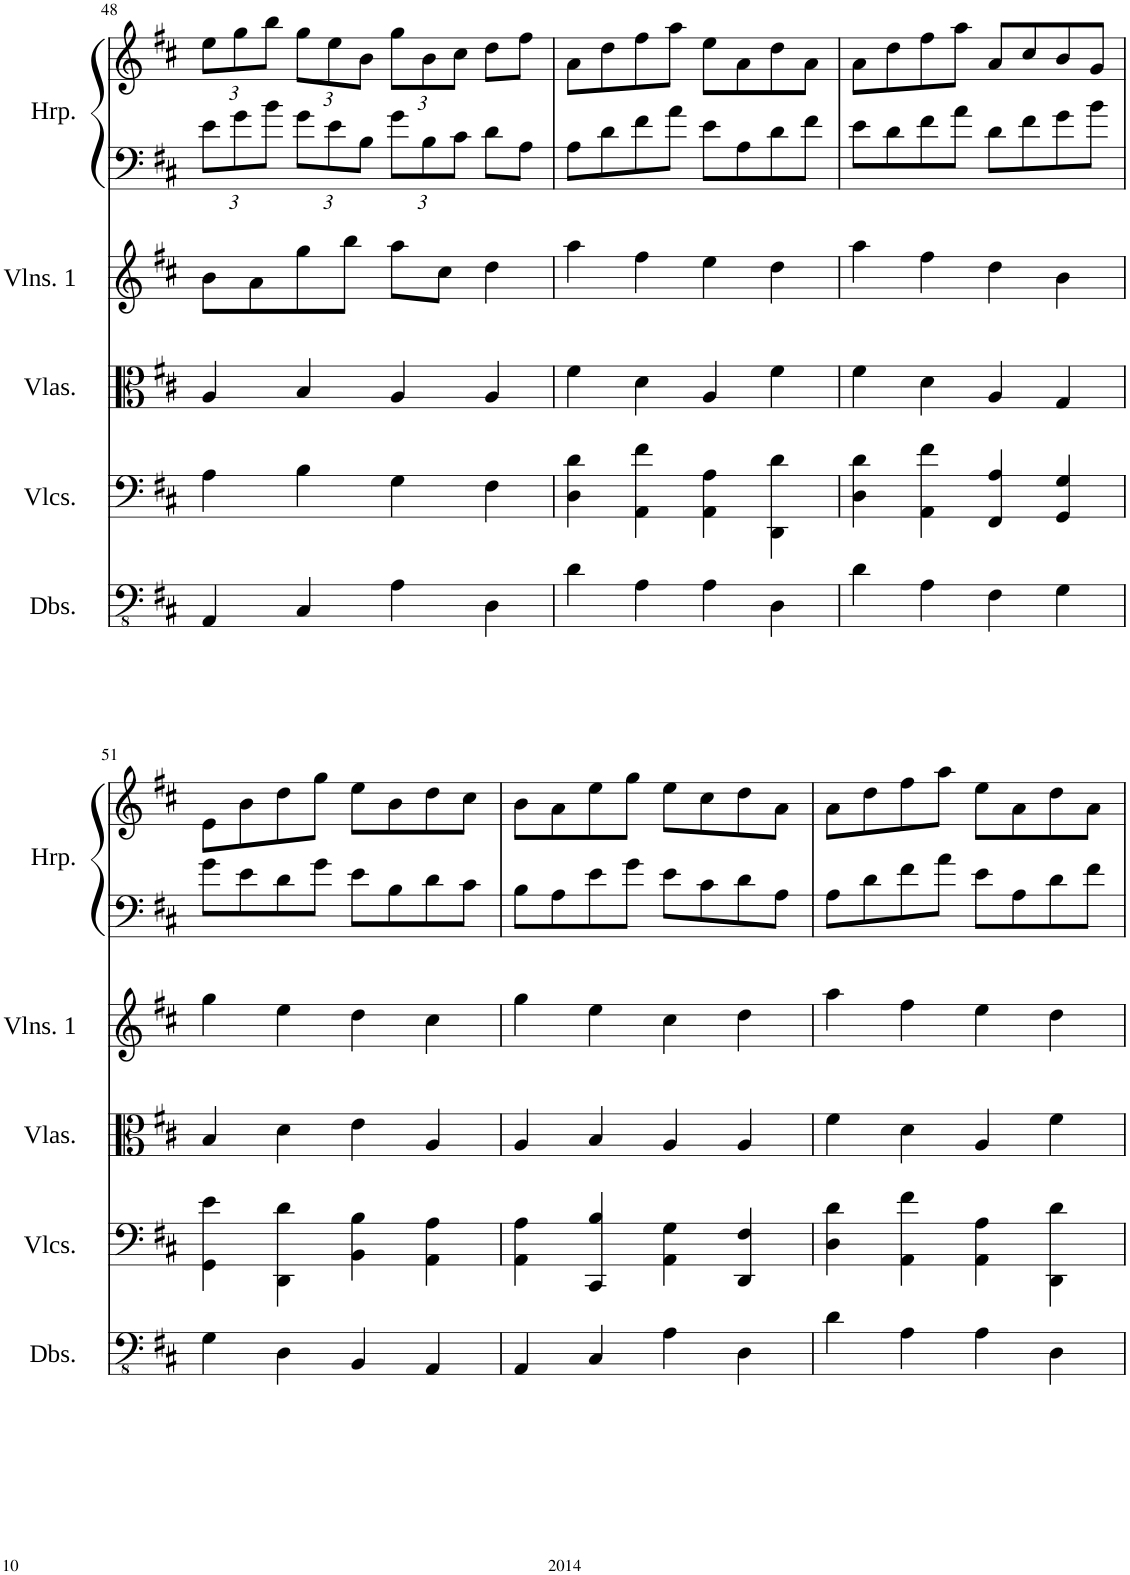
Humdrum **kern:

**kern	**kern	**kern	**kern	**kern	**kern
*part5	*part4	*part3	*part2	*part1	*part1
*staff6	*staff5	*staff4	*staff3	*staff2	*staff1
*I"Double Basses	*I"Violoncellos	*I"Violas	*I"Violins 1	*I"Harp	*
*I'Dbs.	*I'Vlcs.	*I'Vlas.	*I'Vlns. 1	*I'Hrp.	*
!!LO:PB:g=z
*clefFv4	*clefF4	*clefC3	*clefG2	*clefF4	*clefG2
*k[f#c#]	*k[f#c#]	*k[f#c#]	*k[f#c#]	*k[f#c#]	*k[f#c#]
*M4/4	*M4/4	*M4/4	*M4/4	*M4/4	*M4/4
*	*	*	*	*Xbrackettup	*Xbrackettup
=48	=48	=48	=48	=48	=48
4AAA/	4A\	4A/	8b\L	12e\L	12ee\L
.	.	.	.	12g\	12gg\
.	.	.	8a\	.	.
.	.	.	.	12b\J	12bb\J
4CC#/	4B\	4B/	8gg\	12g\L	12gg\L
.	.	.	.	12e\	12ee\
.	.	.	8bb\J	.	.
.	.	.	.	12B\J	12b\J
4AA\	4G\	4A/	8aa\L	12g\L	12gg\L
.	.	.	.	12B\	12b\
.	.	.	8cc#\J	.	.
.	.	.	.	12c#\J	12cc#\J
4DD\	4F#\	4A/	4dd\	8d\L	8dd\L
.	.	.	.	8A\J	8ff#\J
=49	=49	=49	=49	=49	=49
4D\	4D\ 4d\	4f#\	4aa\	8A\L	8a\L
.	.	.	.	8d\	8dd\
4AA\	4AA\ 4f#\	4d\	4ff#\	8f#\	8ff#\
.	.	.	.	8a\J	8aa\J
4AA\	4AA\ 4A\	4A/	4ee\	8e\L	8ee\L
.	.	.	.	8A\	8a\
4DD\	4DD\ 4d\	4f#\	4dd\	8d\	8dd\
.	.	.	.	8f#\J	8a\J
=50	=50	=50	=50	=50	=50
4D\	4D\ 4d\	4f#\	4aa\	8e\L	8a\L
.	.	.	.	8d\	8dd\
4AA\	4AA\ 4f#\	4d\	4ff#\	8f#\	8ff#\
.	.	.	.	8a\J	8aa\J
4FF#\	4FF#/ 4A/	4A/	4dd\	8d\L	8a/L
.	.	.	.	8f#\	8cc#/
4GG\	4GG/ 4G/	4G/	4b\	8g\	8b/
.	.	.	.	8b\J	8g/J
!!LO:LB:g=z
=51	=51	=51	=51	=51	=51
4GG\	4GG\ 4e\	4B/	4gg\	8g\L	8e\L
.	.	.	.	8e\	8b\
4DD\	4DD\ 4d\	4d\	4ee\	8d\	8dd\
.	.	.	.	8g\J	8gg\J
4BBB/	4BB\ 4B\	4e\	4dd\	8e\L	8ee\L
.	.	.	.	8B\	8b\
4AAA/	4AA\ 4A\	4A/	4cc#\	8d\	8dd\
.	.	.	.	8c#\J	8cc#\J
=52	=52	=52	=52	=52	=52
4AAA/	4AA\ 4A\	4A/	4gg\	8B\L	8b\L
.	.	.	.	8A\	8a\
4CC#/	4CC#/ 4B/	4B/	4ee\	8e\	8ee\
.	.	.	.	8g\J	8gg\J
4AA\	4AA\ 4G\	4A/	4cc#\	8e\L	8ee\L
.	.	.	.	8c#\	8cc#\
4DD\	4DD/ 4F#/	4A/	4dd\	8d\	8dd\
.	.	.	.	8A\J	8a\J
=53	=53	=53	=53	=53	=53
4D\	4D\ 4d\	4f#\	4aa\	8A\L	8a\L
.	.	.	.	8d\	8dd\
4AA\	4AA\ 4f#\	4d\	4ff#\	8f#\	8ff#\
.	.	.	.	8a\J	8aa\J
4AA\	4AA\ 4A\	4A/	4ee\	8e\L	8ee\L
.	.	.	.	8A\	8a\
4DD\	4DD\ 4d\	4f#\	4dd\	8d\	8dd\
.	.	.	.	8f#\J	8a\J
=	=	=	=	=	=
*-	*-	*-	*-	*-	*-
